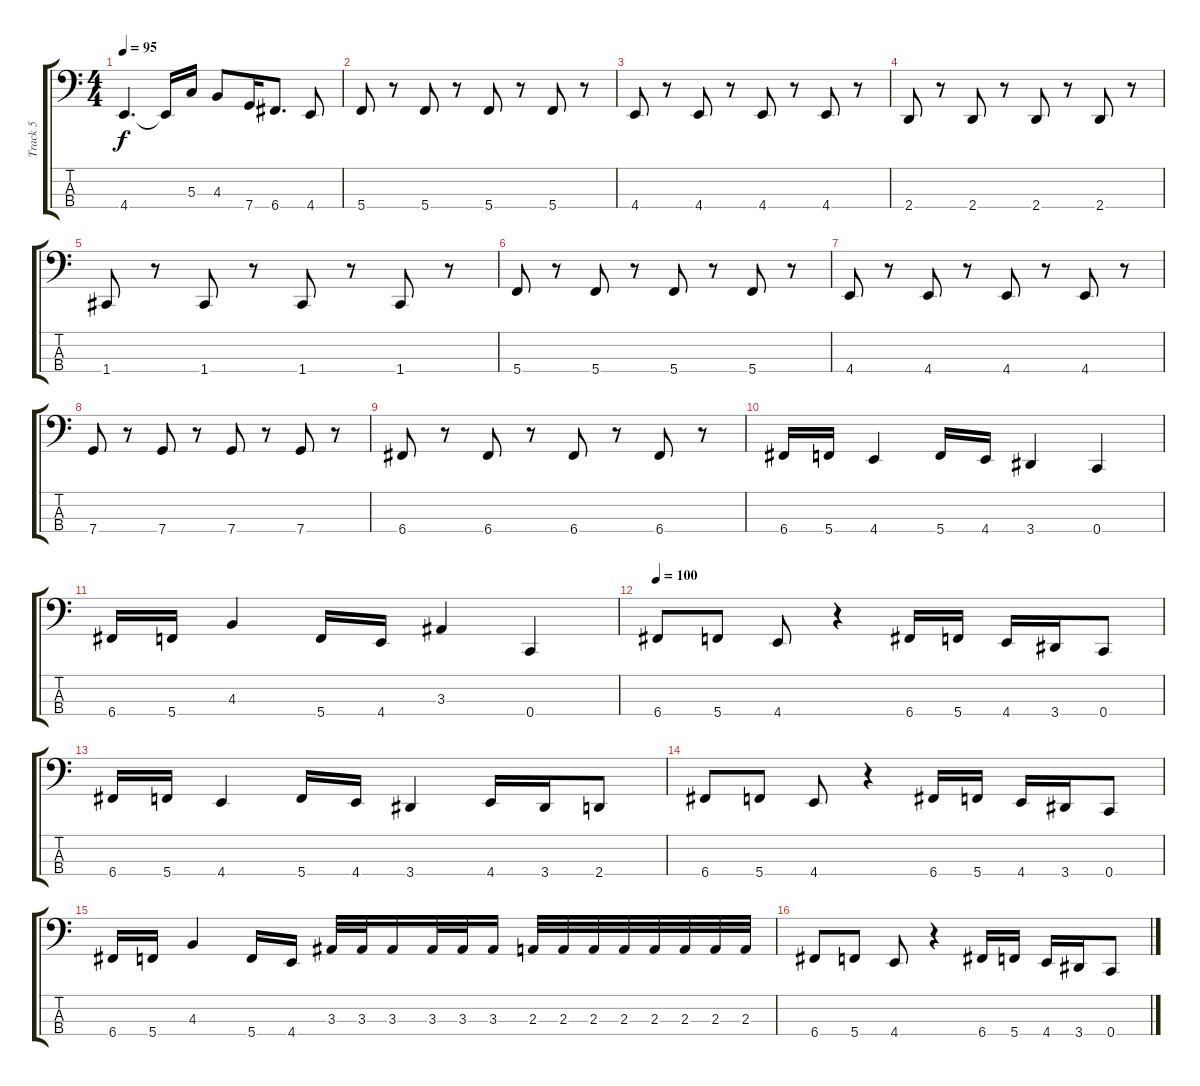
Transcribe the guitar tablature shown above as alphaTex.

\track ("Track 5" "Track 5") {instrument electricbasspick}
\staff {score tabs}
\tuning (F2 C2 G1 C1) {hide}
\ts (4 4)
\tempo 95
\clef f4
\ks c
4.4.4{d dy f} 4.4{t}.16 5.3.16 4.3.8 7.4.16 6.4.8{d} 4.4.8 |
5.4.8 r.8 5.4.8 r.8 5.4.8 r.8 5.4.8 r.8 |
4.4.8 r.8 4.4.8 r.8 4.4.8 r.8 4.4.8 r.8 |
2.4.8 r.8 2.4.8 r.8 2.4.8 r.8 2.4.8 r.8 |
1.4.8 r.8 1.4.8 r.8 1.4.8 r.8 1.4.8 r.8 |
5.4.8 r.8 5.4.8 r.8 5.4.8 r.8 5.4.8 r.8 |
4.4.8 r.8 4.4.8 r.8 4.4.8 r.8 4.4.8 r.8 |
7.4.8 r.8 7.4.8 r.8 7.4.8 r.8 7.4.8 r.8 |
6.4.8 r.8 6.4.8 r.8 6.4.8 r.8 6.4.8 r.8 |
6.4.16 5.4.16 4.4.4 5.4.16 4.4.16 3.4.4 0.4.4 |
6.4.16 5.4.16 4.3.4 5.4.16 4.4.16 3.3.4 0.4.4 |
\tempo 100
6.4.8 5.4.8 4.4.8 r.4 6.4.16 5.4.16 4.4.16 3.4.16 0.4.8 |
6.4.16 5.4.16 4.4.4 5.4.16 4.4.16 3.4.4 4.4.16 3.4.16 2.4.8 |
6.4.8 5.4.8 4.4.8 r.4 6.4.16 5.4.16 4.4.16 3.4.16 0.4.8 |
6.4.16 5.4.16 4.3.4 5.4.16 4.4.16 3.3.32 3.3.32 3.3.16 3.3.32 3.3.32 3.3.16 2.3.32 2.3.32 2.3.32 2.3.32 2.3.32 2.3.32 2.3.32 2.3.32 |
6.4.8 5.4.8 4.4.8 r.4 6.4.16 5.4.16 4.4.16 3.4.16 0.4.8
